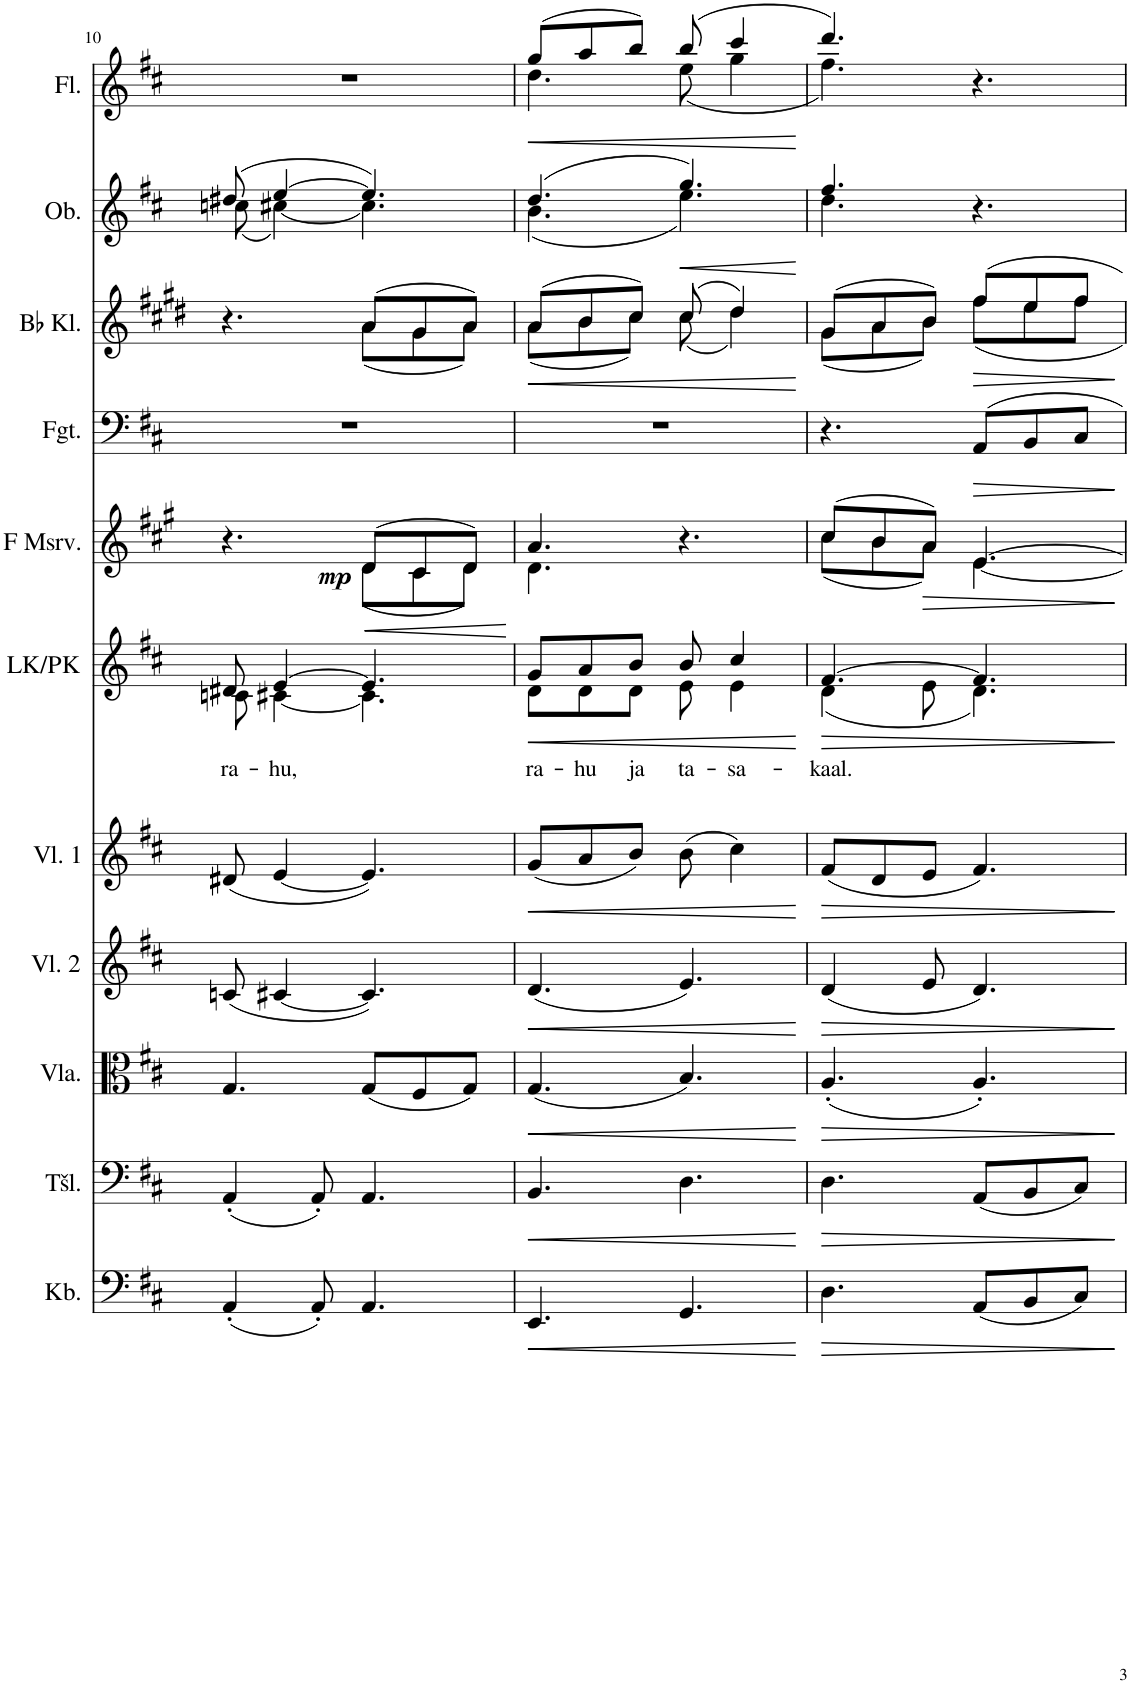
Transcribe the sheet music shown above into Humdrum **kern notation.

**kern	**dynam	**kern	**dynam	**kern	**dynam	**kern	**dynam	**kern	**dynam	**kern	**text	**dynam	**kern	**dynam	**kern	**dynam	**kern	**dynam	**kern	**dynam	**kern	**dynam
*part11	*part11	*part10	*part10	*part9	*part9	*part8	*part8	*part7	*part7	*part6	*part6	*part6	*part5	*part5	*part4	*part4	*part3	*part3	*part2	*part2	*part1	*part1
*staff11	*staff11	*staff10	*staff10	*staff9	*staff9	*staff8	*staff8	*staff7	*staff7	*staff6	*staff6	*staff6	*staff5	*staff5	*staff4	*staff4	*staff3	*staff3	*staff2	*staff2	*staff1	*staff1
*I"Kontrabass	*	*I"Tšello	*	*I"Vioola	*	*I"Viiul 2	*	*I"Viiul 1	*	*I"Laste- ja poistekoor	*	*	*I"Metsasarv F	*	*I"Fagott	*	*I"Bb klarnet	*	*I"Oboe	*	*I"Flööt	*
*I'Kb.	*	*I'Tšl.	*	*I'Vla.	*	*I'Vl. 2	*	*I'Vl. 1	*	*	*	*	*	*	*I'Fgt.	*	*I'Bb Kl.	*	*I'Ob.	*	*I'Fl.	*
!!LO:PB:g=z
*clefF4	*	*clefF4	*	*clefC3	*	*clefG2	*	*clefG2	*	*clefG2	*	*	*clefG2	*	*clefF4	*	*clefG2	*	*clefG2	*	*clefG2	*
*Trd7c12	*	*	*	*	*	*	*	*	*	*	*	*	*Trd4c7	*	*	*	*Trd1c2	*	*	*	*	*
*k[f#c#]	*	*k[f#c#]	*	*k[f#c#]	*	*k[f#c#]	*	*k[f#c#]	*	*k[f#c#]	*	*	*k[f#c#g#]	*	*k[f#c#]	*	*k[f#c#g#d#]	*	*k[f#c#]	*	*k[f#c#]	*
*M6/8	*	*M6/8	*	*M6/8	*	*M6/8	*	*M6/8	*	*M6/8	*	*	*M6/8	*	*M6/8	*	*M6/8	*	*M6/8	*	*M6/8	*
=10	=10	=10	=10	=10	=10	=10	=10	=10	=10	=10	=10	=10	=10	=10	=10	=10	=10	=10	=10	=10	=10	=10
!	!	!	!	!	!	!	!	!	!	!	!LO:LY:b	!	!	!	!	!	!	!	!	!	!	!
*	*	*	*	*	*	*	*	*	*	*^	*	*	*^	*	*	*	*^	*	*^	*	*	*
(4AA'/	.	(4AA'/	.	4.G/	.	(8cn/	.	(8d#X/	.	8d#X/	8cn\	ra-	.	4.r	4.ryy	.	2.r	.	4.r	4.ryy	.	(8dd#X/	(8ccn\	.	2.r	.
!	!	!	!	!	!	!	!	!	!	!	!	!LO:LY:b	!	!	!	!	!	!	!	!	!	!	!	!	!	!
.	.	.	.	.	.	[4c#X/	.	[4e/	.	[4e/	[4c#X\	-hu,	.	.	.	.	.	.	.	.	.	[4ee/	[4cc#X\)	.	.	.
8AA'/)	.	8AA'/)	.	.	.	.	.	.	.	.	.	.	.	.	.	.	.	.	.	.	.	.	.	.	.	.
!	!	!	!	!	!	!	!	!	!	!	!	!	!	!	!	!LO:HP:b	!	!	!	!	!	!	!	!	!	!
!	!	!	!	!	!	!	!	!	!	!	!	!	!	!	!	!LO:DY:n=1:b	!	!	!	!	!	!	!	!	!	!
4.AA/	.	4.AA/	.	(8G/L	.	4.c#/])	.	4.e/])	.	4.e/]	4.c#\]	.	.	(8d/L	(8d\L	< mp	.	.	(8a/L	(8a\L	.	4.ee/])	4.cc#\]	.	.	.
.	.	.	.	8F#/	.	.	.	.	.	.	.	.	.	8c#/	8c#\	.	.	.	8g#/	8g#\	.	.	.	.	.	.
.	.	.	.	8G/J)	.	.	.	.	.	.	.	.	.	8d/J)	8d\J)	.	.	.	8a/J)	8a\J)	.	.	.	.	.	.
*	*	*	*	*	*	*	*	*	*	*v	*v	*	*	*	*	*	*	*	*v	*v	*	*v	*v	*	*	*
*	*	*	*	*	*	*	*	*	*	*	*	*	*v	*v	*	*	*	*	*	*	*	*	*
.	.	.	.	.	.	.	.	.	.	.	.	.	.	[	.	.	.	.	.	.	.	.
=11	=11	=11	=11	=11	=11	=11	=11	=11	=11	=11	=11	=11	=11	=11	=11	=11	=11	=11	=11	=11	=11	=11
!	!LO:HP:b	!	!LO:HP:b	!	!LO:HP:b	!	!LO:HP:b	!	!LO:HP:b	!	!LO:LY:b	!LO:HP:b	!	!	!	!	!	!LO:HP:b	!	!	!	!LO:HP:b
*	*	*	*	*	*	*	*	*	*	*^	*	*	*^	*	*	*	*^	*	*^	*	*^	*
4.EE/	<	4.BB/	<	(4.G/	<	(4.d/	<	(8g/L	<	8g/L	8d\L	ra-	<	4.a/	4.d\	.	2.r	.	(8a/L	(8a\L	<	(4.dd/	(4.b\	.	(8gg/L	4.dd\	<
!	!	!	!	!	!	!	!	!	!	!	!	!LO:LY:b	!	!	!	!	!	!	!	!	!	!	!	!	!	!	!
.	.	.	.	.	.	.	.	8a/	.	8a/	8d\	-hu	.	.	.	.	.	.	8b/	8b\	.	.	.	.	8aa/	.	.
!	!	!	!	!	!	!	!	!	!	!	!	!LO:LY:b	!	!	!	!	!	!	!	!	!	!	!	!	!	!	!
.	.	.	.	.	.	.	.	8b/J)	.	8b/J	8d\J	ja	.	.	.	.	.	.	8cc#/J)	8cc#\J)	.	.	.	.	8bb/J)	.	.
!	!	!	!	!	!	!	!	!	!	!	!	!LO:LY:b	!	!	!	!	!	!	!	!	!	!	!	!LO:HP:b	!	!	!
4.GG/	.	4.D\	.	4.B/)	.	4.e/)	.	(8b\	.	8b/	8e\	ta-	.	4.r	4.ryy	.	.	.	(8cc#/	(8cc#\	.	4.gg/)	4.ee\)	<	(8bb/	(8ee\	.
!	!	!	!	!	!	!	!	!	!	!	!	!LO:LY:b	!	!	!	!	!	!	!	!	!	!	!	!	!	!	!
.	.	.	.	.	.	.	.	4cc#\)	.	4cc#/	4e\	-sa-	.	.	.	.	.	.	4dd#/)	4dd#\)	.	.	.	.	4ccc#/	4gg\	.
*	*	*	*	*	*	*	*	*	*	*v	*v	*	*	*	*	*	*	*	*v	*v	*	*v	*v	*	*v	*v	*
*	*	*	*	*	*	*	*	*	*	*	*	*	*v	*v	*	*	*	*	*	*	*	*	*
.	[	.	[	.	[	.	[	.	[	.	.	[	.	.	.	.	.	[	.	[	.	[
=12	=12	=12	=12	=12	=12	=12	=12	=12	=12	=12	=12	=12	=12	=12	=12	=12	=12	=12	=12	=12	=12	=12
!	!LO:HP:b	!	!LO:HP:b	!	!LO:HP:b	!	!LO:HP:b	!	!LO:HP:b	!	!LO:LY:b	!LO:HP:b	!	!	!	!	!	!	!	!	!	!
*	*	*	*	*	*	*	*	*	*	*^	*	*	*^	*	*	*	*^	*	*^	*	*^	*
4.D\	>	4.D\	>	(4.A'/	>	(4d/	>	(8f#/L	>	[4.f#/	(4d\	-kaal.	>	(8cc#/L	(8cc#\L	.	4.r	.	(8g#/L	(8g#\L	.	4.ff#/	4.dd\	.	4.ddd/)	4.ff#\)	.
.	.	.	.	.	.	.	.	8d/	.	.	.	.	.	8b/	8b\	.	.	.	8a/	8a\	.	.	.	.	.	.	.
!	!	!	!	!	!	!	!	!	!	!	!	!	!	!	!	!LO:HP:b	!	!	!	!	!	!	!	!	!	!	!
.	.	.	.	.	.	8e/	.	8e/J	.	.	8e\	.	.	8a/J)	8a\J)	>	.	.	8b/J)	8b\J)	.	.	.	.	.	.	.
!	!	!	!	!	!	!	!	!	!	!	!	!	!	!	!	!	!	!LO:HP:b	!	!	!LO:HP:b	!	!	!	!	!	!
(8AA/L	.	(8AA/L	.	4.A'/)	.	4.d/)	.	4.f#/)	.	4.f#/]	4.d\)	.	.	[4.e/	[4.e\	.	8AA/L	>	8ff#/L	8ff#\L	>	4.r	4.ryy	.	4.r	4.ryy	.
8BB/	.	8BB/	.	.	.	.	.	.	.	.	.	.	.	.	.	.	8BB/	.	8ee/	8ee\	.	.	.	.	.	.	.
8C#/J)	.	8C#/J)	.	.	.	.	.	.	.	.	.	.	.	.	.	.	8C#/J	.	8ff#/J	8ff#\J	.	.	.	.	.	.	.
*	*	*	*	*	*	*	*	*	*	*v	*v	*	*	*	*	*	*	*	*v	*v	*	*v	*v	*	*v	*v	*
*	*	*	*	*	*	*	*	*	*	*	*	*	*v	*v	*	*	*	*	*	*	*	*	*
.	]	.	]	.	]	.	]	.	]	.	.	]	.	]	.	]	.	]	.	.	.	.
=	=	=	=	=	=	=	=	=	=	=	=	=	=	=	=	=	=	=	=	=	=	=
*-	*-	*-	*-	*-	*-	*-	*-	*-	*-	*-	*-	*-	*-	*-	*-	*-	*-	*-	*-	*-	*-	*-
